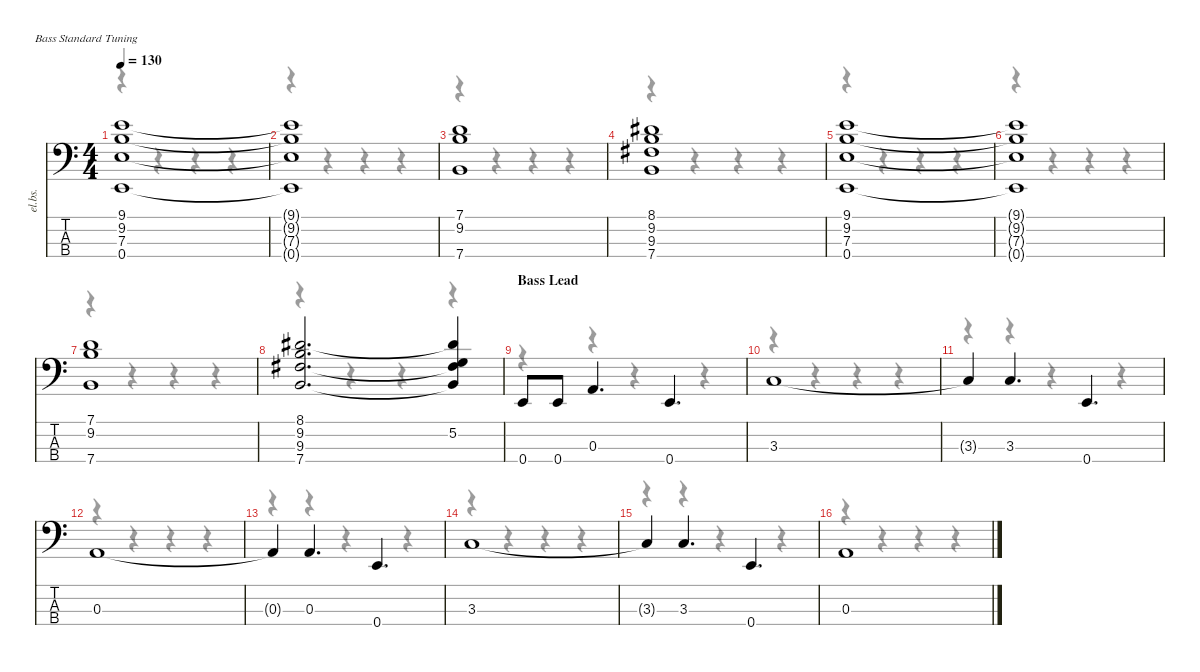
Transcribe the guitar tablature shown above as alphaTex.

\defaultSystemsLayout 4
\hideDynamics
\bracketExtendMode nobrackets
\track ("Bass Fills" "el.bs.") {instrument electricbassfinger}
\staff {score tabs}
\tuning (G2 D2 A1 E1)
\voice
\ts (4 4)
\tempo 130
\clef f4
\ks c
(9.1 9.2 7.3 0.4).1{dy f} |
(9.1{t} 9.2{t} 7.3{t} 0.4{t}).1 |
(7.1 9.2 7.4).1 |
(8.1{acc #} 9.2 9.3{acc #} 7.4).1 |
(9.1 9.2 7.3 0.4).1 |
(9.1{t} 9.2{t} 7.3{t} 0.4{t}).1 |
(7.1 9.2 7.4).1 |
(8.1{acc #} 9.2 9.3{acc #} 7.4).2{d} (8.1{t acc #} 5.2 9.3{t acc #} 7.4{t}).4 |
\section ("" "Bass Lead")
0.4.8 0.4.8 0.3.4{d} 0.4.4{d} |
3.3.1 |
3.3{t}.4 3.3.4{d} 0.4.4{d} |
0.3.1 |
0.3{t}.4 0.3.4{d} 0.4.4{d} |
3.3.1 |
3.3{t}.4 3.3.4{d} 0.4.4{d} |
0.3.1
\voice
\clef f4
\ottava regular
\simile none
\ks c
r.4{dy mf} r.4 r.4 r.4 |
r.4 r.4 r.4 r.4 |
r.4 r.4 r.4 r.4 |
r.4 r.4 r.4 r.4 |
r.4 r.4 r.4 r.4 |
r.4 r.4 r.4 r.4 |
r.4 r.4 r.4 r.4 |
r.4 r.4 r.4 r.4 |
r.4 r.4 r.4 r.4 |
r.4 r.4 r.4 r.4 |
r.4 r.4 r.4 r.4 |
r.4 r.4 r.4 r.4 |
r.4 r.4 r.4 r.4 |
r.4 r.4 r.4 r.4 |
r.4 r.4 r.4 r.4 |
r.4 r.4 r.4 r.4
